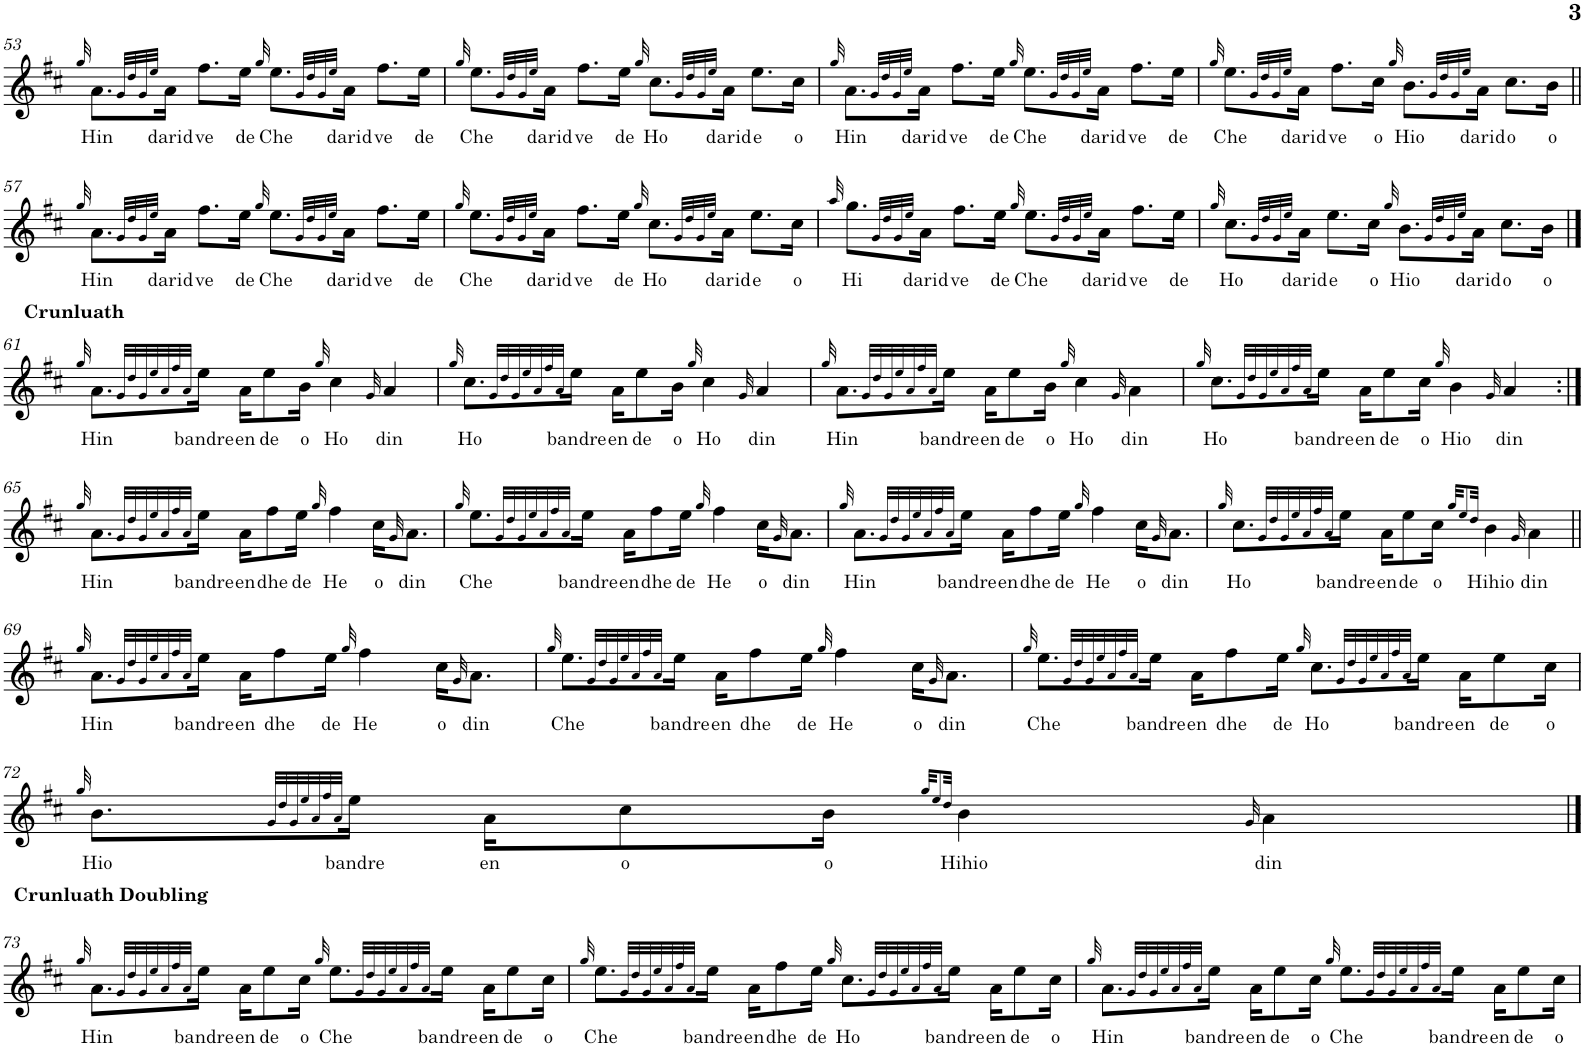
**kern	**text
*part1	*part1
*staff1	*staff1
*I"Piano	*
*I'Pno.	*
!!LO:PB:g=z
*clefG2	*
*k[f#c#]	*
*M4/4	*
*met(c)	*
=53	=53
32qgg/	.
!	!LO:LY:b
8.a\L	Hin
32qg/LLL	.
32qdd/	.
32qg/	.
32qee/JJJ	.
!	!LO:LY:b
16a\Jk	darid
!	!LO:LY:b
8.ff#\L	ve
!	!LO:LY:b
16ee\Jk	de
32qgg/	.
!	!LO:LY:b
8.ee\L	Che
32qg/LLL	.
32qdd/	.
32qg/	.
32qee/JJJ	.
!	!LO:LY:b
16a\Jk	darid
!	!LO:LY:b
8.ff#\L	ve
!	!LO:LY:b
16ee\Jk	de
=54	=54
32qgg/	.
!	!LO:LY:b
8.ee\L	Che
32qg/LLL	.
32qdd/	.
32qg/	.
32qee/JJJ	.
!	!LO:LY:b
16a\Jk	darid
!	!LO:LY:b
8.ff#\L	ve
!	!LO:LY:b
16ee\Jk	de
32qgg/	.
!	!LO:LY:b
8.cc#\L	Ho
32qg/LLL	.
32qdd/	.
32qg/	.
32qee/JJJ	.
!	!LO:LY:b
16a\Jk	darid
!	!LO:LY:b
8.ee\L	e
!	!LO:LY:b
16cc#\Jk	o
=55	=55
32qgg/	.
!	!LO:LY:b
8.a\L	Hin
32qg/LLL	.
32qdd/	.
32qg/	.
32qee/JJJ	.
!	!LO:LY:b
16a\Jk	darid
!	!LO:LY:b
8.ff#\L	ve
!	!LO:LY:b
16ee\Jk	de
32qgg/	.
!	!LO:LY:b
8.ee\L	Che
32qg/LLL	.
32qdd/	.
32qg/	.
32qee/JJJ	.
!	!LO:LY:b
16a\Jk	darid
!	!LO:LY:b
8.ff#\L	ve
!	!LO:LY:b
16ee\Jk	de
=56	=56
32qgg/	.
!	!LO:LY:b
8.ee\L	Che
32qg/LLL	.
32qdd/	.
32qg/	.
32qee/JJJ	.
!	!LO:LY:b
16a\Jk	darid
!	!LO:LY:b
8.ff#\L	ve
!	!LO:LY:b
16cc#\Jk	o
32qgg/	.
!	!LO:LY:b
8.b\L	Hio
32qg/LLL	.
32qdd/	.
32qg/	.
32qee/JJJ	.
!	!LO:LY:b
16a\Jk	darid
!	!LO:LY:b
8.cc#\L	o
!	!LO:LY:b
16b\Jk	o
!!LO:LB:g=z
=57||	=57||
32qgg/	.
!	!LO:LY:b
8.a\L	Hin
32qg/LLL	.
32qdd/	.
32qg/	.
32qee/JJJ	.
!	!LO:LY:b
16a\Jk	darid
!	!LO:LY:b
8.ff#\L	ve
!	!LO:LY:b
16ee\Jk	de
32qgg/	.
!	!LO:LY:b
8.ee\L	Che
32qg/LLL	.
32qdd/	.
32qg/	.
32qee/JJJ	.
!	!LO:LY:b
16a\Jk	darid
!	!LO:LY:b
8.ff#\L	ve
!	!LO:LY:b
16ee\Jk	de
=58	=58
32qgg/	.
!	!LO:LY:b
8.ee\L	Che
32qg/LLL	.
32qdd/	.
32qg/	.
32qee/JJJ	.
!	!LO:LY:b
16a\Jk	darid
!	!LO:LY:b
8.ff#\L	ve
!	!LO:LY:b
16ee\Jk	de
32qgg/	.
!	!LO:LY:b
8.cc#\L	Ho
32qg/LLL	.
32qdd/	.
32qg/	.
32qee/JJJ	.
!	!LO:LY:b
16a\Jk	darid
!	!LO:LY:b
8.ee\L	e
!	!LO:LY:b
16cc#\Jk	o
=59	=59
32qaa/	.
!	!LO:LY:b
8.gg\L	Hi
32qg/LLL	.
32qdd/	.
32qg/	.
32qee/JJJ	.
!	!LO:LY:b
16a\Jk	darid
!	!LO:LY:b
8.ff#\L	ve
!	!LO:LY:b
16ee\Jk	de
32qgg/	.
!	!LO:LY:b
8.ee\L	Che
32qg/LLL	.
32qdd/	.
32qg/	.
32qee/JJJ	.
!	!LO:LY:b
16a\Jk	darid
!	!LO:LY:b
8.ff#\L	ve
!	!LO:LY:b
16ee\Jk	de
=60	=60
32qgg/	.
!	!LO:LY:b
8.cc#\L	Ho
32qg/LLL	.
32qdd/	.
32qg/	.
32qee/JJJ	.
!	!LO:LY:b
16a\Jk	darid
!	!LO:LY:b
8.ee\L	e
!	!LO:LY:b
16cc#\Jk	o
32qgg/	.
!	!LO:LY:b
8.b\L	Hio
32qg/LLL	.
32qdd/	.
32qg/	.
32qee/JJJ	.
!	!LO:LY:b
16a\Jk	darid
!	!LO:LY:b
8.cc#\L	o
!	!LO:LY:b
16b\Jk	o
!!LO:LB:g=z
==61	==61
32qgg/	.
!LO:TX:a:B:t=Crunluath	!
!	!LO:LY:b
8.a\L	Hin
32qg/LLL	.
32qdd/	.
32qg/	.
32qee/	.
32qa/	.
32qff#/	.
32qa/JJJ	.
!	!LO:LY:b
16ee\Jk	bandre
!	!LO:LY:b
16a\KL	en
!	!LO:LY:b
8ee\	de
!	!LO:LY:b
16b\Jk	o
32qgg/	.
!	!LO:LY:b
4cc#\	Ho
32qg/	.
!	!LO:LY:b
4a/	din
=62	=62
32qgg/	.
!	!LO:LY:b
8.cc#\L	Ho
32qg/LLL	.
32qdd/	.
32qg/	.
32qee/	.
32qa/	.
32qff#/	.
32qa/JJJ	.
!	!LO:LY:b
16ee\Jk	bandre
!	!LO:LY:b
16a\KL	en
!	!LO:LY:b
8ee\	de
!	!LO:LY:b
16b\Jk	o
32qgg/	.
!	!LO:LY:b
4cc#\	Ho
32qg/	.
!	!LO:LY:b
4a/	din
=63	=63
32qgg/	.
!	!LO:LY:b
8.a\L	Hin
32qg/LLL	.
32qdd/	.
32qg/	.
32qee/	.
32qa/	.
32qff#/	.
32qa/JJJ	.
!	!LO:LY:b
16ee\Jk	bandre
!	!LO:LY:b
16a\KL	en
!	!LO:LY:b
8ee\	de
!	!LO:LY:b
16b\Jk	o
32qgg/	.
!	!LO:LY:b
4cc#\	Ho
32qg/	.
!	!LO:LY:b
4a\	din
=64	=64
32qgg/	.
!	!LO:LY:b
8.a\L	Ho
32qg/LLL	.
32qdd/	.
32qg/	.
32qee/	.
32qa/	.
32qff#/	.
32qa/JJJ	.
!	!LO:LY:b
16ee\Jk	bandre
!	!LO:LY:b
16a\KL	en
!	!LO:LY:b
8ee\	de
!	!LO:LY:b
16cc#\Jk	o
32qgg/	.
!	!LO:LY:b
4b\	Hio
32qg/	.
!	!LO:LY:b
4a/	din
!!LO:LB:g=z
=65:|!	=65:|!
32qgg/	.
!	!LO:LY:b
8.a\L	Hin
32qg/LLL	.
32qdd/	.
32qg/	.
32qee/	.
32qa/	.
32qff#/	.
32qa/JJJ	.
!	!LO:LY:b
16ee\Jk	bandre
!	!LO:LY:b
16a\KL	en
!	!LO:LY:b
8ff#\	dhe
!	!LO:LY:b
16ee\Jk	de
32qgg/	.
!	!LO:LY:b
4ff#\	He
!	!LO:LY:b
16cc#\KL	o
32qg/	.
!	!LO:LY:b
8.a\J	din
=66	=66
32qgg/	.
!	!LO:LY:b
8.ee\L	Che
32qg/LLL	.
32qdd/	.
32qg/	.
32qee/	.
32qa/	.
32qff#/	.
32qa/JJJ	.
!	!LO:LY:b
16ee\Jk	bandre
!	!LO:LY:b
16a\KL	en
!	!LO:LY:b
8ff#\	dhe
!	!LO:LY:b
16ee\Jk	de
32qgg/	.
!	!LO:LY:b
4ff#\	He
!	!LO:LY:b
16cc#\KL	o
32qg/	.
!	!LO:LY:b
8.a\J	din
=67	=67
32qgg/	.
!	!LO:LY:b
8.a\L	Hin
32qg/LLL	.
32qdd/	.
32qg/	.
32qee/	.
32qa/	.
32qff#/	.
32qa/JJJ	.
!	!LO:LY:b
16ee\Jk	bandre
!	!LO:LY:b
16a\KL	en
!	!LO:LY:b
8ff#\	dhe
!	!LO:LY:b
16ee\Jk	de
32qgg/	.
!	!LO:LY:b
4ff#\	He
!	!LO:LY:b
16cc#\KL	o
32qg/	.
!	!LO:LY:b
8.a\J	din
=68	=68
32qgg/	.
!	!LO:LY:b
8.cc#\L	Ho
32qg/LLL	.
32qdd/	.
32qg/	.
32qee/	.
32qa/	.
32qff#/	.
32qa/JJJ	.
!	!LO:LY:b
16ee\Jk	bandre
!	!LO:LY:b
16a\KL	en
!	!LO:LY:b
8ee\	de
!	!LO:LY:b
16cc#\Jk	o
32qgg/KKL	.
8qee/	.
32qdd/Jkk	.
!	!LO:LY:b
4b\	Hihio
32qg/	.
!	!LO:LY:b
4a\	din
!!LO:LB:g=z
=69||	=69||
32qgg/	.
!	!LO:LY:b
8.a\L	Hin
32qg/LLL	.
32qdd/	.
32qg/	.
32qee/	.
32qa/	.
32qff#/	.
32qa/JJJ	.
!	!LO:LY:b
16ee\Jk	bandre
!	!LO:LY:b
16a\KL	en
!	!LO:LY:b
8ff#\	dhe
!	!LO:LY:b
16ee\Jk	de
32qgg/	.
!	!LO:LY:b
4ff#\	He
!	!LO:LY:b
16cc#\KL	o
32qg/	.
!	!LO:LY:b
8.a\J	din
=70	=70
32qgg/	.
!	!LO:LY:b
8.ee\L	Che
32qg/LLL	.
32qdd/	.
32qg/	.
32qee/	.
32qa/	.
32qff#/	.
32qa/JJJ	.
!	!LO:LY:b
16ee\Jk	bandre
!	!LO:LY:b
16a\KL	en
!	!LO:LY:b
8ff#\	dhe
!	!LO:LY:b
16ee\Jk	de
32qgg/	.
!	!LO:LY:b
4ff#\	He
!	!LO:LY:b
16cc#\KL	o
32qg/	.
!	!LO:LY:b
8.a\J	din
=71	=71
32qgg/	.
!	!LO:LY:b
8.ee\L	Che
32qg/LLL	.
32qdd/	.
32qg/	.
32qee/	.
32qa/	.
32qff#/	.
32qa/JJJ	.
!	!LO:LY:b
16ee\Jk	bandre
!	!LO:LY:b
16a\KL	en
!	!LO:LY:b
8ff#\	dhe
!	!LO:LY:b
16ee\Jk	de
32qgg/	.
!	!LO:LY:b
8.cc#\L	Ho
32qg/LLL	.
32qdd/	.
32qg/	.
32qee/	.
32qa/	.
32qff#/	.
32qa/JJJ	.
!	!LO:LY:b
16ee\Jk	bandre
!	!LO:LY:b
16a\KL	en
!	!LO:LY:b
8ee\	de
!	!LO:LY:b
16cc#\Jk	o
!!LO:LB:g=z
=72	=72
32qgg/	.
!	!LO:LY:b
8.b\L	Hio
32qg/LLL	.
32qdd/	.
32qg/	.
32qee/	.
32qa/	.
32qff#/	.
32qa/JJJ	.
!	!LO:LY:b
16ee\Jk	bandre
!	!LO:LY:b
16a\KL	en
!	!LO:LY:b
8cc#\	o
!	!LO:LY:b
16b\Jk	o
32qgg/KKL	.
8qee/	.
32qdd/Jkk	.
!	!LO:LY:b
4b\	Hihio
32qg/	.
!	!LO:LY:b
4a\	din
!!LO:LB:g=z
==73	==73
32qgg/	.
!LO:TX:a:B:t=Crunluath Doubling	!
!	!LO:LY:b
8.a\L	Hin
32qg/LLL	.
32qdd/	.
32qg/	.
32qee/	.
32qa/	.
32qff#/	.
32qa/JJJ	.
!	!LO:LY:b
16ee\Jk	bandre
!	!LO:LY:b
16a\KL	en
!	!LO:LY:b
8ee\	de
!	!LO:LY:b
16cc#\Jk	o
32qgg/	.
!	!LO:LY:b
8.ee\L	Che
32qg/LLL	.
32qdd/	.
32qg/	.
32qee/	.
32qa/	.
32qff#/	.
32qa/JJJ	.
!	!LO:LY:b
16ee\Jk	bandre
!	!LO:LY:b
16a\KL	en
!	!LO:LY:b
8ee\	de
!	!LO:LY:b
16cc#\Jk	o
=74	=74
32qgg/	.
!	!LO:LY:b
8.ee\L	Che
32qg/LLL	.
32qdd/	.
32qg/	.
32qee/	.
32qa/	.
32qff#/	.
32qa/JJJ	.
!	!LO:LY:b
16ee\Jk	bandre
!	!LO:LY:b
16a\KL	en
!	!LO:LY:b
8ff#\	dhe
!	!LO:LY:b
16ee\Jk	de
32qgg/	.
!	!LO:LY:b
8.cc#\L	Ho
32qg/LLL	.
32qdd/	.
32qg/	.
32qee/	.
32qa/	.
32qff#/	.
32qa/JJJ	.
!	!LO:LY:b
16ee\Jk	bandre
!	!LO:LY:b
16a\KL	en
!	!LO:LY:b
8ee\	de
!	!LO:LY:b
16cc#\Jk	o
=75	=75
32qgg/	.
!	!LO:LY:b
8.a\L	Hin
32qg/LLL	.
32qdd/	.
32qg/	.
32qee/	.
32qa/	.
32qff#/	.
32qa/JJJ	.
!	!LO:LY:b
16ee\Jk	bandre
!	!LO:LY:b
16a\KL	en
!	!LO:LY:b
8ee\	de
!	!LO:LY:b
16cc#\Jk	o
32qgg/	.
!	!LO:LY:b
8.ee\L	Che
32qg/LLL	.
32qdd/	.
32qg/	.
32qee/	.
32qa/	.
32qff#/	.
32qa/JJJ	.
!	!LO:LY:b
16ee\Jk	bandre
!	!LO:LY:b
16a\KL	en
!	!LO:LY:b
8ee\	de
!	!LO:LY:b
16cc#\Jk	o
=	=
*-	*-
